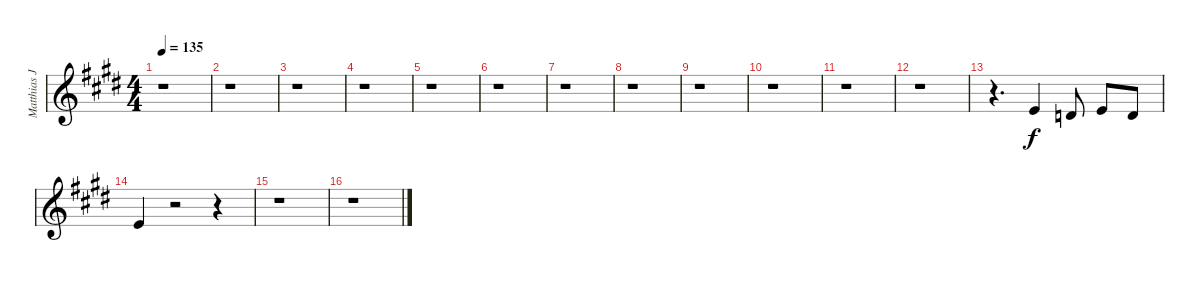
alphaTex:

\track ("Matthias Jabs Vocals" "Matthias J") {instrument lead6voice}
\staff {score}
\tuning (E4 B3 G3 D3 A2 E2) {hide}
\ts (4 4)
\tempo 135
\clef g2
\ks e
r.1{dy f} |
r.1 |
r.1 |
r.1 |
r.1 |
r.1 |
r.1 |
r.1 |
r.1 |
r.1 |
r.1 |
r.1 |
r.4{d} 9.3.4{volume 13} 7.3.8 9.3.8 7.3.8 |
9.3.4 r.2 r.4 |
r.1 |
r.1
